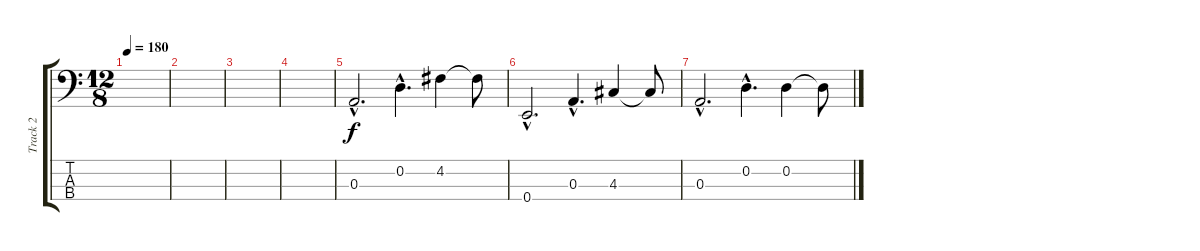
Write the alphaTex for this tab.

\track ("Track 2" "Track 2") {instrument acousticbass}
\staff {score tabs}
\tuning (G2 D2 A1 E1) {hide}
\ts (12 8)
\tempo 180
\clef f4
\ks c
|
|
|
|
0.3{hac}.2{d} 0.2{hac}.4{d} 4.2.4 4.2{t}.8 |
0.4{hac}.2{d} 0.3{hac}.4{d} 4.3.4 4.3{t}.8 |
0.3{hac}.2{d} 0.2{hac}.4{d} 0.2.4 0.2{t}.8
